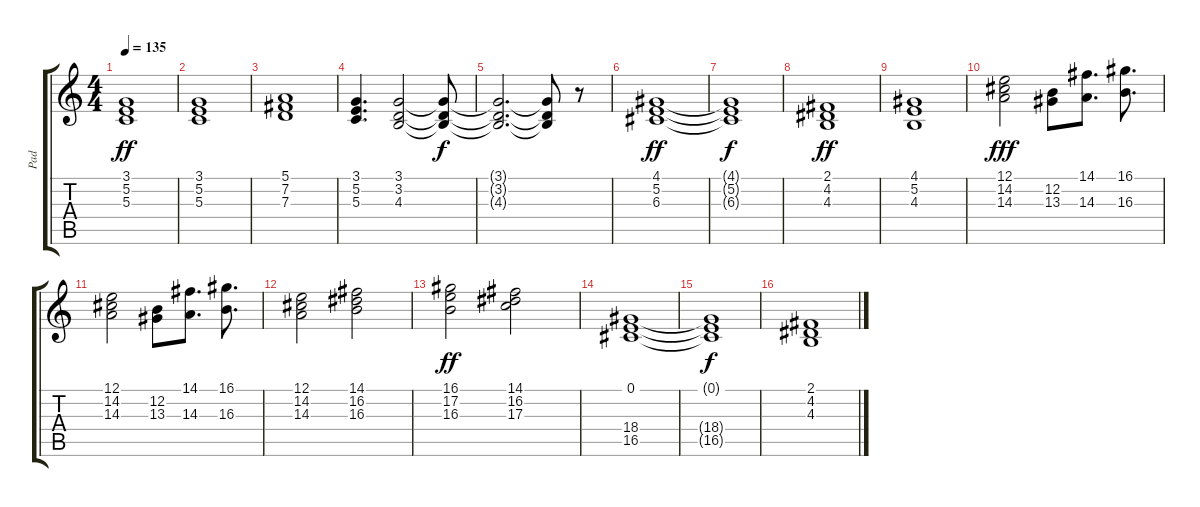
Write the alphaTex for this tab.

\track ("Pad                                 " "Pad       ") {instrument synthstrings1}
\staff {score tabs}
\tuning (E4 B3 G3 D3 A2 E2) {hide}
\ts (4 4)
\tempo 135
\clef g2
\ks c
(3.1 5.2 5.3).1{dy ff} |
(3.1 5.2 5.3).1 |
(5.1 7.2 7.3).1 |
(3.1 5.2 5.3).4{d} (3.1 3.2 4.3).2 (3.1{t} 3.2{t} 4.3{t}).8{dy f} |
(3.1{t} 3.2{t} 4.3{t}).2{d} (3.1{t} 3.2{t} 4.3{t}).8 r.8 |
(4.1 5.2 6.3).1{dy ff} |
(4.1{t} 5.2{t} 6.3{t}).1{dy f} |
(2.1 4.2 4.3).1{dy ff} |
(4.1 5.2 4.3).1 |
(12.1 14.2 14.3).2{dy fff} (12.2 13.3).8 (14.1 14.3).8{d} (16.1 16.3).8{d} |
(12.1 14.2 14.3).2 (12.2 13.3).8 (14.1 14.3).8{d} (16.1 16.3).8{d} |
(12.1 14.2 14.3).2 (14.1 16.2 16.3).2 |
(16.1 17.2 16.3).2{dy ff} (14.1 16.2 17.3).2 |
(0.1 18.4 16.5).1 |
(0.1{t} 18.4{t} 16.5{t}).1{dy f} |
(2.1 4.2 4.3).1
